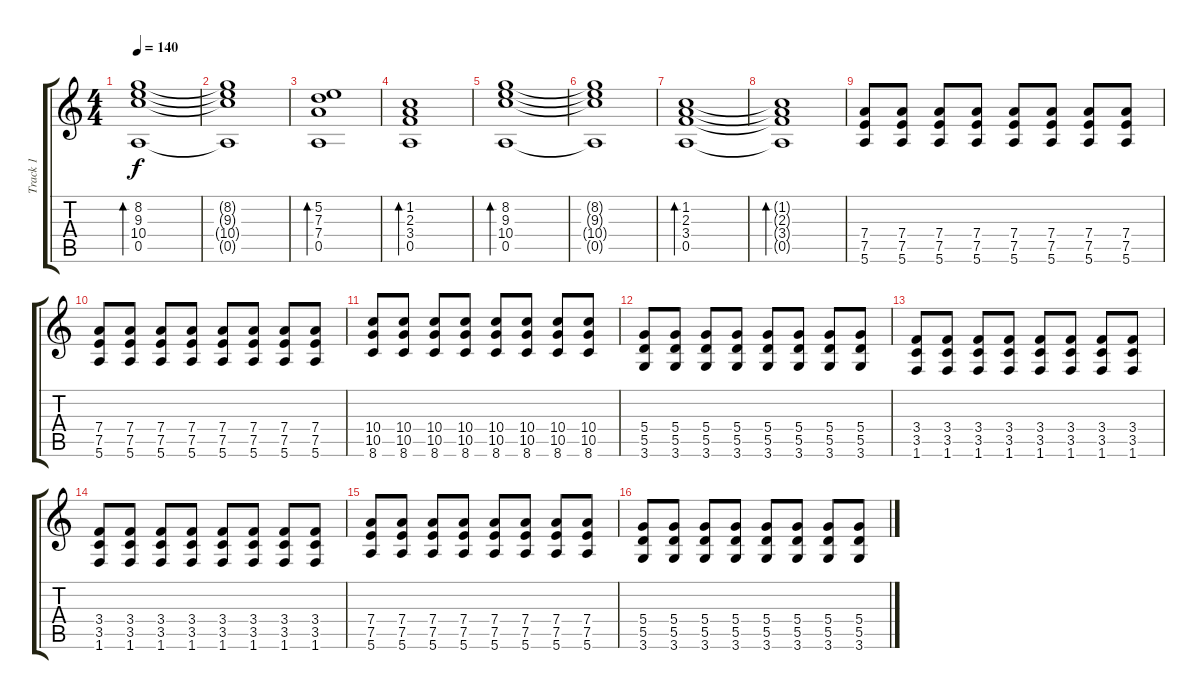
\track ("Track 1" "Track 1") {instrument acousticguitarsteel}
\staff {score tabs}
\tuning (E4 B3 G3 D3 A2 E2) {hide}
\ts (4 4)
\tempo 140
\clef g2
\ks c
(8.2 9.3 10.4 0.5).1{bd 480 dy f} |
(8.2{t} 9.3{t} 10.4{t} 0.5{t}).1 |
(5.2 7.3 7.4 0.5).1{bd 480} |
(1.2 2.3 3.4 0.5).1{bd 480} |
(8.2 9.3 10.4 0.5).1{bd 480} |
(8.2{t} 9.3{t} 10.4{t} 0.5{t}).1 |
(1.2 2.3 3.4 0.5).1{bd 480} |
(1.2{t} 2.3{t} 3.4{t} 0.5{t}).1{bd 480} |
(7.4 7.5 5.6).8 (7.4 7.5 5.6).8 (7.4 7.5 5.6).8 (7.4 7.5 5.6).8 (7.4 7.5 5.6).8 (7.4 7.5 5.6).8 (7.4 7.5 5.6).8 (7.4 7.5 5.6).8 |
(7.4 7.5 5.6).8 (7.4 7.5 5.6).8 (7.4 7.5 5.6).8 (7.4 7.5 5.6).8 (7.4 7.5 5.6).8 (7.4 7.5 5.6).8 (7.4 7.5 5.6).8 (7.4 7.5 5.6).8 |
(10.4 10.5 8.6).8 (10.4 10.5 8.6).8 (10.4 10.5 8.6).8 (10.4 10.5 8.6).8 (10.4 10.5 8.6).8 (10.4 10.5 8.6).8 (10.4 10.5 8.6).8 (10.4 10.5 8.6).8 |
(5.4 5.5 3.6).8 (5.4 5.5 3.6).8 (5.4 5.5 3.6).8 (5.4 5.5 3.6).8 (5.4 5.5 3.6).8 (5.4 5.5 3.6).8 (5.4 5.5 3.6).8 (5.4 5.5 3.6).8 |
(3.4 3.5 1.6).8 (3.4 3.5 1.6).8 (3.4 3.5 1.6).8 (3.4 3.5 1.6).8 (3.4 3.5 1.6).8 (3.4 3.5 1.6).8 (3.4 3.5 1.6).8 (3.4 3.5 1.6).8 |
(3.4 3.5 1.6).8 (3.4 3.5 1.6).8 (3.4 3.5 1.6).8 (3.4 3.5 1.6).8 (3.4 3.5 1.6).8 (3.4 3.5 1.6).8 (3.4 3.5 1.6).8 (3.4 3.5 1.6).8 |
(7.4 7.5 5.6).8 (7.4 7.5 5.6).8 (7.4 7.5 5.6).8 (7.4 7.5 5.6).8 (7.4 7.5 5.6).8 (7.4 7.5 5.6).8 (7.4 7.5 5.6).8 (7.4 7.5 5.6).8 |
(5.4 5.5 3.6).8 (5.4 5.5 3.6).8 (5.4 5.5 3.6).8 (5.4 5.5 3.6).8 (5.4 5.5 3.6).8 (5.4 5.5 3.6).8 (5.4 5.5 3.6).8 (5.4 5.5 3.6).8
